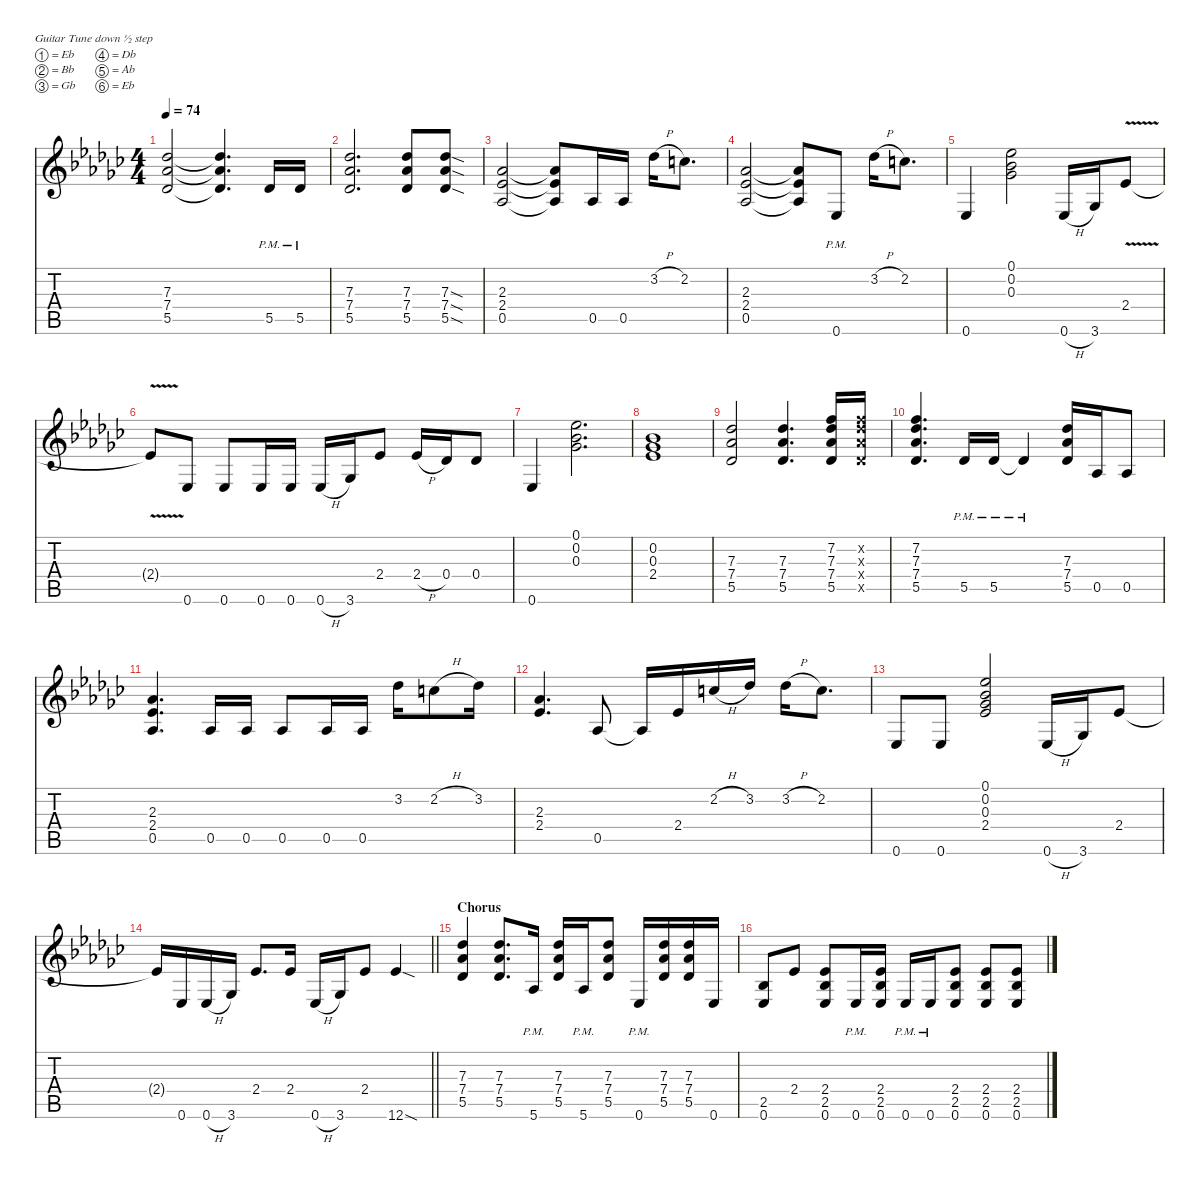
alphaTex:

\defaultSystemsLayout 4
\hideDynamics
\bracketExtendMode nobrackets
\singleTrackTrackNamePolicy hidden
\multiTrackTrackNamePolicy hidden
\firstSystemTrackNameMode fullname
\firstSystemTrackNameOrientation horizontal
\otherSystemsTrackNameOrientation horizontal
\track ("Rhythm, Gtr.1, Hetfield" "el.guit.") {defaultSystemsLayout 4 instrument electricguitarclean}
\staff {score tabs}
\tuning (Eb4 Bb3 Gb3 Db3 Ab2 Eb2)
\ts (4 4)
\tempo 74
\clef g2
\ks ebminor
(7.3{acc b} 7.4{acc b} 5.5{acc b}).2{dy f beam Up} (7.3{t acc b} 7.4{t acc b} 5.5{t acc b}).4{d beam Up} 5.5{pm acc b}.16{beam Up} 5.5{pm acc b}.16{beam Up} |
(7.3{acc b} 7.4{acc b} 5.5{acc b}).2{d beam Up} (7.3{acc b} 7.4{acc b} 5.5{acc b}).8{beam Up} (7.3{sod acc b} 7.4{sod acc b} 5.5{sod acc b}).8{beam Up} |
(2.3{acc b} 2.4{acc b} 0.5{acc b}).2{beam Up} (2.3{t acc b} 2.4{t acc b} 0.5{t acc b}).8{beam Up} 0.5{acc b}.16{beam Up} 0.5{acc b}.16{beam Up} 3.2{h acc b}.16{beam Down} 2.2{acc forcenatural}.8{d beam Down} |
(2.3{acc b} 2.4{acc b} 0.5{acc b}).2{beam Up} (2.3{t acc b} 2.4{t acc b} 0.5{t acc b}).8{beam Up} 0.6{pm acc b}.8{beam Up} 3.2{h acc b}.16{beam Down} 2.2{acc forcenatural}.8{d beam Down} |
0.6{acc b}.4{beam Up} (0.1{acc b} 0.2{acc b} 0.3{acc b}).2{beam Down} 0.6{h acc b}.16{beam Up} 3.6{acc b}.16{beam Up} 2.4{v acc b}.8{beam Up} |
2.4{v t acc b}.8{beam Up} 0.6{acc b}.8{beam Up} 0.6{acc b}.8{beam Up} 0.6{acc b}.16{beam Up} 0.6{acc b}.16{beam Up} 0.6{h acc b}.16{beam Up} 3.6{acc b}.16{beam Up} 2.4{acc b}.8{beam Up} 2.4{h acc b}.16{beam Up} 0.4{acc b}.16{beam Up} 0.4{acc b}.8{beam Up} |
0.6{acc b}.4{beam Up} (0.1{acc b} 0.2{acc b} 0.3{acc b}).2{d beam Down} |
(0.2{acc b} 0.3{acc b} 2.4{acc b}).1{beam Up} |
(7.3{acc b} 7.4{acc b} 5.5{acc b}).2{beam Up} (7.3{acc b} 7.4{acc b} 5.5{acc b}).4{d beam Up} (7.2{acc forcenatural} 7.3{acc b} 7.4{acc b} 5.5{acc b}).16{beam Up} (7.2{x acc forcenatural} 7.3{x acc b} 7.4{x acc b} 5.5{x acc b}).16{beam Up} |
(7.2{acc forcenatural} 7.3{acc b} 7.4{acc b} 5.5{acc b}).4{d beam Up} 5.5{pm acc b}.16{beam Up} 5.5{pm acc b}.16{beam Up} 5.5{pm t acc b}.4{beam Up} (7.3{acc b} 7.4{acc b} 5.5{acc b}).16{beam Up} 0.5{acc b}.16{beam Up} 0.5{acc b}.8{beam Up} |
(2.3{acc b} 2.4{acc b} 0.5{acc b}).4{d beam Up} 0.5{acc b}.16{beam Up} 0.5{acc b}.16{beam Up} 0.5{acc b}.8{beam Up} 0.5{acc b}.16{beam Up} 0.5{acc b}.16{beam Up} 3.2{acc b}.16{beam Down} 2.2{h acc forcenatural}.8{beam Down} 3.2{acc b}.16{beam Down} |
(2.3{acc b} 2.4{acc b}).4{d beam Up} 0.5{acc b}.8{beam Up} 0.5{t acc b}.16{beam Up} 2.4{acc b}.16{beam Up} 2.2{h acc forcenatural}.16{beam Up} 3.2{acc b}.16{beam Up} 3.2{h acc b}.16{beam Down} 2.2{acc forcenatural}.8{d beam Down} |
0.6{acc b}.8{beam Up} 0.6{acc b}.8{beam Up} (0.1{acc b} 0.2{acc b} 0.3{acc b} 2.4{acc b}).2{beam Up} 0.6{h acc b}.16{beam Up} 3.6{acc b}.16{beam Up} 2.4{acc b}.8{beam Up} |
\barLineRight lightlight
2.4{t acc b}.16{beam Up} 0.6{acc b}.16{beam Up} 0.6{h acc b}.16{beam Up} 3.6{acc b}.16{beam Up} 2.4{acc b}.8{d beam Up} 2.4{acc b}.16{beam Up} 0.6{h acc b}.16{beam Up} 3.6{acc b}.16{beam Up} 2.4{acc b}.8{beam Up} 12.6{sod acc b}.4{beam Up} |
\section ("" "Chorus")
(7.3{acc b} 7.4{acc b} 5.5{acc b}).4{beam Up} (7.3{acc b} 7.4{acc b} 5.5{acc b}).8{d beam Up} 5.6{pm acc b}.16{beam Up} (7.3{acc b} 7.4{acc b} 5.5{acc b}).16{beam Up} 5.6{pm acc b}.16{beam Up} (7.3{acc b} 7.4{acc b} 5.5{acc b}).8{beam Up} 0.6{pm acc b}.16{beam Up} (7.3{acc b} 7.4{acc b} 5.5{acc b}).16{beam Up} (7.3{acc b} 7.4{acc b} 5.5{acc b}).16{beam Up} 0.6{acc b}.16{beam Up} |
(2.5{acc b} 0.6{acc b}).8{beam Up} 2.4{acc b}.8{beam Up} (2.4{acc b} 2.5{acc b} 0.6{acc b}).8{beam Up} 0.6{pm acc b}.16{beam Up} (2.4{acc b} 2.5{acc b} 0.6{acc b}).16{beam Up} 0.6{pm acc b}.16{beam Up} 0.6{pm acc b}.16{beam Up} (2.4{acc b} 2.5{acc b} 0.6{acc b}).8{beam Up} (2.4{acc b} 2.5{acc b} 0.6{acc b}).8{beam Up} (2.4{acc b} 2.5{acc b} 0.6{acc b}).8{beam Up}
